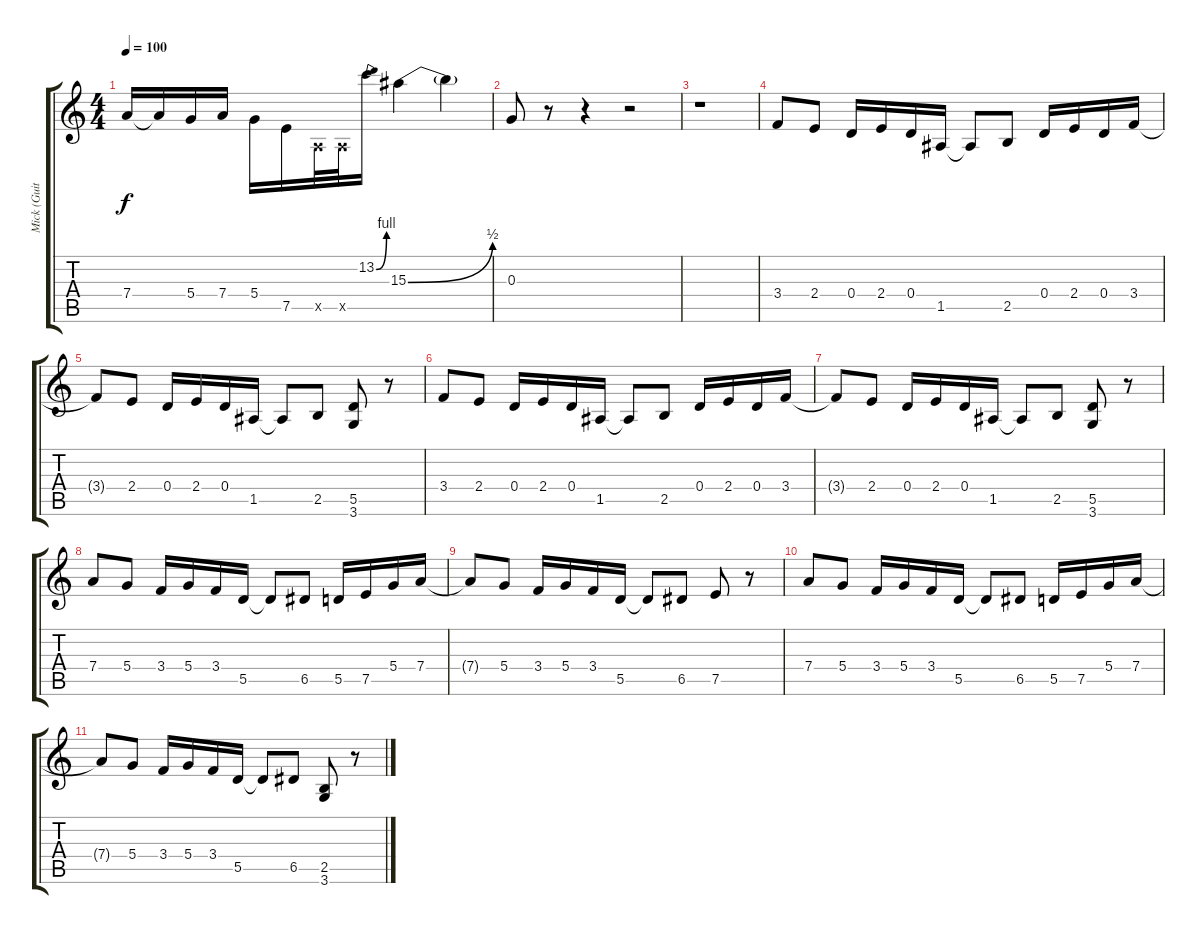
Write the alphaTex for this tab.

\track ("Mick (Guitar2)" "Mick (Guit") {instrument distortionguitar}
\staff {score tabs}
\tuning (E4 B3 G3 D3 A2 E2) {hide}
\ts (4 4)
\tempo 100
\clef g2
\ks c
7.4{t}.16{dy f} 7.4{t}.16 5.4.16 7.4.16 5.4.16 7.5.16 0.5{x}.32 0.5{x}.32 13.2{be (bend 0 0 60 4)}.16 15.3{be (bend 0 0 60 2)}.4 15.3{t}.4 |
0.3.8 r.8 r.4 r.2 |
r.1 |
3.4.8 2.4.8 0.4.16 2.4.16 0.4.16 1.5.16 1.5{t}.8 2.5.8 0.4.16 2.4.16 0.4.16 3.4.16 |
3.4{t}.8 2.4.8 0.4.16 2.4.16 0.4.16 1.5.16 1.5{t}.8 2.5.8 (5.5 3.6).8 r.8 |
3.4.8 2.4.8 0.4.16 2.4.16 0.4.16 1.5.16 1.5{t}.8 2.5.8 0.4.16 2.4.16 0.4.16 3.4.16 |
3.4{t}.8 2.4.8 0.4.16 2.4.16 0.4.16 1.5.16 1.5{t}.8 2.5.8 (5.5 3.6).8 r.8 |
7.4.8 5.4.8 3.4.16 5.4.16 3.4.16 5.5.16 5.5{t}.8 6.5.8 5.5.16 7.5.16 5.4.16 7.4.16 |
7.4{t}.8 5.4.8 3.4.16 5.4.16 3.4.16 5.5.16 5.5{t}.8 6.5.8 7.5.8 r.8 |
7.4.8 5.4.8 3.4.16 5.4.16 3.4.16 5.5.16 5.5{t}.8 6.5.8 5.5.16 7.5.16 5.4.16 7.4.16 |
7.4{t}.8 5.4.8 3.4.16 5.4.16 3.4.16 5.5.16 5.5{t}.8 6.5.8 (2.5 3.6).8 r.8
